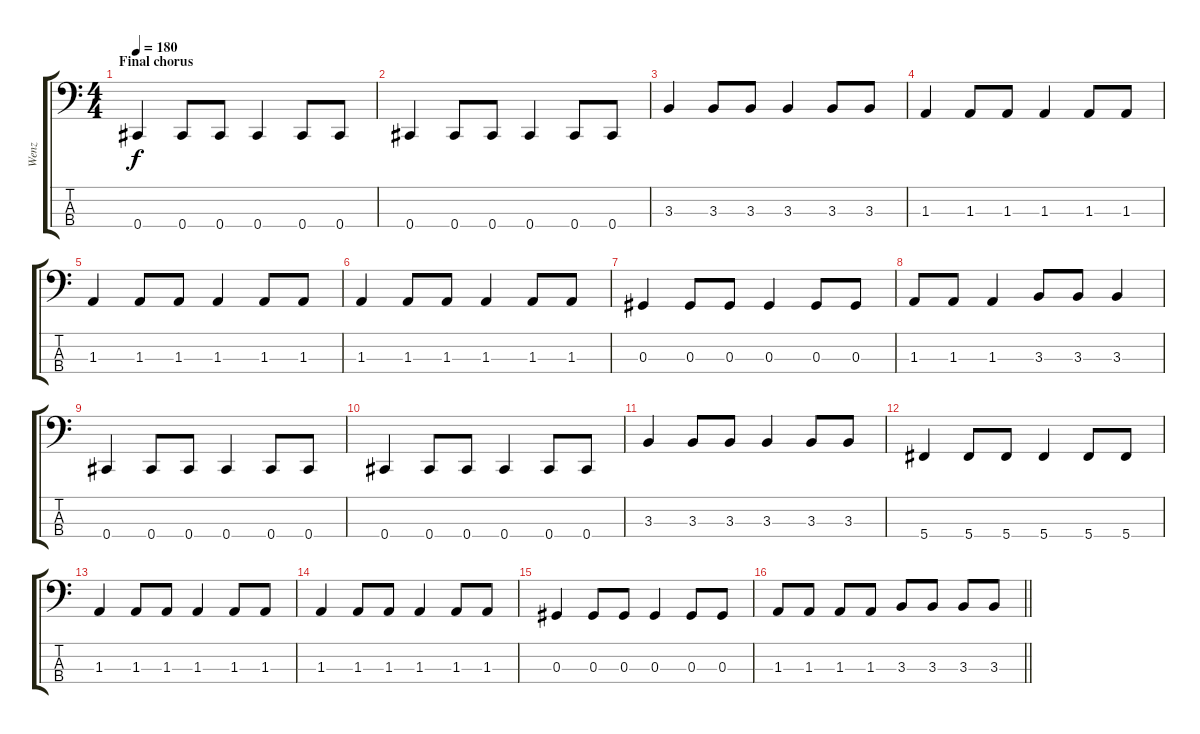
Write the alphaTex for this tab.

\track ("Wenz" "Wenz") {instrument electricbasspick}
\staff {score tabs}
\tuning (Gb2 Db2 Ab1 Db1) {hide}
\ts (4 4)
\section ("" "Final chorus")
\tempo 180
\clef f4
\ks c
0.4.4{dy f} 0.4.8 0.4.8 0.4.4 0.4.8 0.4.8 |
0.4.4 0.4.8 0.4.8 0.4.4 0.4.8 0.4.8 |
3.3.4 3.3.8 3.3.8 3.3.4 3.3.8 3.3.8 |
1.3.4 1.3.8 1.3.8 1.3.4 1.3.8 1.3.8 |
1.3.4 1.3.8 1.3.8 1.3.4 1.3.8 1.3.8 |
1.3.4 1.3.8 1.3.8 1.3.4 1.3.8 1.3.8 |
0.3.4 0.3.8 0.3.8 0.3.4 0.3.8 0.3.8 |
1.3.8 1.3.8 1.3.4 3.3.8 3.3.8 3.3.4 |
0.4.4 0.4.8 0.4.8 0.4.4 0.4.8 0.4.8 |
0.4.4 0.4.8 0.4.8 0.4.4 0.4.8 0.4.8 |
3.3.4 3.3.8 3.3.8 3.3.4 3.3.8 3.3.8 |
5.4.4 5.4.8 5.4.8 5.4.4 5.4.8 5.4.8 |
1.3.4 1.3.8 1.3.8 1.3.4 1.3.8 1.3.8 |
1.3.4 1.3.8 1.3.8 1.3.4 1.3.8 1.3.8 |
0.3.4 0.3.8 0.3.8 0.3.4 0.3.8 0.3.8 |
\barLineRight lightlight
1.3.8 1.3.8 1.3.8 1.3.8 3.3.8 3.3.8 3.3.8 3.3.8
